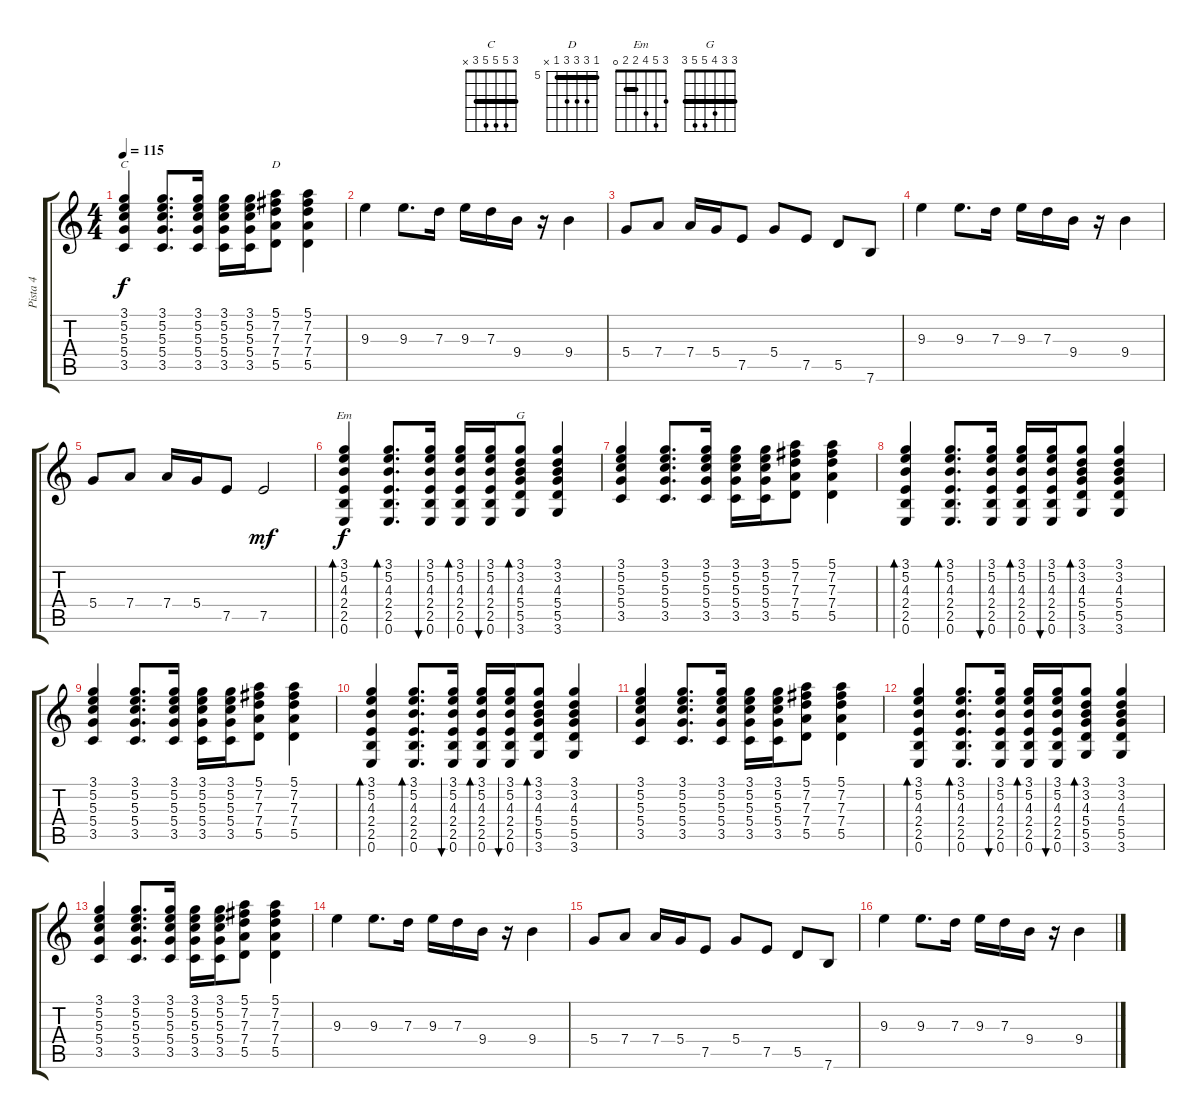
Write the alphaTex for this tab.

\track ("Pista 4" "Pista 4") {instrument distortionguitar}
\staff {score tabs}
\tuning (E4 B3 G3 D3 A2 E2) {hide}
\chord ("C" 3 5 5 5 3 x) {barre 3}
\chord ("D" 5 7 7 7 5 x) {firstfret 5 barre 5}
\chord ("Em" 3 5 4 2 2 0) {barre 2}
\chord ("G" 3 3 4 5 5 3) {barre 3}
\ts (4 4)
\tempo 115
\clef g2
\ks c
(3.1 5.2 5.3 5.4 3.5).4{ch "C" dy f} (3.1 5.2 5.3 5.4 3.5).8{d} (3.1 5.2 5.3 5.4 3.5).16 (3.1 5.2 5.3 5.4 3.5).16 (3.1 5.2 5.3 5.4 3.5).16 (5.1 7.2 7.3 7.4 5.5).8{ch "D"} (5.1 7.2 7.3 7.4 5.5).4 |
9.3.4{instrument distortionguitar} 9.3.8{d} 7.3.16 9.3.16 7.3.16 9.4.16 r.16 9.4.4 |
5.4.8 7.4.8 7.4.16 5.4.16 7.5.8 5.4.8 7.5.8 5.5.8 7.6.8 |
9.3.4 9.3.8{d} 7.3.16 9.3.16 7.3.16 9.4.16 r.16 9.4.4 |
5.4.8 7.4.8 7.4.16 5.4.16 7.5.8 7.5.2{dy mf} |
(3.1 5.2 4.3 2.4 2.5 0.6).4{bd 30 ch "Em" dy f instrument acousticguitarsteel} (3.1 5.2 4.3 2.4 2.5 0.6).8{d bd 30} (3.1 5.2 4.3 2.4 2.5 0.6).16{bu 30} (3.1 5.2 4.3 2.4 2.5 0.6).16{bd 30} (3.1 5.2 4.3 2.4 2.5 0.6).16{bu 30} (3.1 3.2 4.3 5.4 5.5 3.6).8{bd 30 ch "G"} (3.1 3.2 4.3 5.4 5.5 3.6).4 |
(3.1 5.2 5.3 5.4 3.5).4 (3.1 5.2 5.3 5.4 3.5).8{d} (3.1 5.2 5.3 5.4 3.5).16 (3.1 5.2 5.3 5.4 3.5).16 (3.1 5.2 5.3 5.4 3.5).16 (5.1 7.2 7.3 7.4 5.5).8 (5.1 7.2 7.3 7.4 5.5).4 |
(3.1 5.2 4.3 2.4 2.5 0.6).4{bd 30} (3.1 5.2 4.3 2.4 2.5 0.6).8{d bd 30} (3.1 5.2 4.3 2.4 2.5 0.6).16{bu 30} (3.1 5.2 4.3 2.4 2.5 0.6).16{bd 30} (3.1 5.2 4.3 2.4 2.5 0.6).16{bu 30} (3.1 3.2 4.3 5.4 5.5 3.6).8{bd 30} (3.1 3.2 4.3 5.4 5.5 3.6).4 |
(3.1 5.2 5.3 5.4 3.5).4 (3.1 5.2 5.3 5.4 3.5).8{d} (3.1 5.2 5.3 5.4 3.5).16 (3.1 5.2 5.3 5.4 3.5).16 (3.1 5.2 5.3 5.4 3.5).16 (5.1 7.2 7.3 7.4 5.5).8 (5.1 7.2 7.3 7.4 5.5).4 |
(3.1 5.2 4.3 2.4 2.5 0.6).4{bd 30} (3.1 5.2 4.3 2.4 2.5 0.6).8{d bd 30} (3.1 5.2 4.3 2.4 2.5 0.6).16{bu 30} (3.1 5.2 4.3 2.4 2.5 0.6).16{bd 30} (3.1 5.2 4.3 2.4 2.5 0.6).16{bu 30} (3.1 3.2 4.3 5.4 5.5 3.6).8{bd 30} (3.1 3.2 4.3 5.4 5.5 3.6).4 |
(3.1 5.2 5.3 5.4 3.5).4 (3.1 5.2 5.3 5.4 3.5).8{d} (3.1 5.2 5.3 5.4 3.5).16 (3.1 5.2 5.3 5.4 3.5).16 (3.1 5.2 5.3 5.4 3.5).16 (5.1 7.2 7.3 7.4 5.5).8 (5.1 7.2 7.3 7.4 5.5).4 |
(3.1 5.2 4.3 2.4 2.5 0.6).4{bd 30} (3.1 5.2 4.3 2.4 2.5 0.6).8{d bd 30} (3.1 5.2 4.3 2.4 2.5 0.6).16{bu 30} (3.1 5.2 4.3 2.4 2.5 0.6).16{bd 30} (3.1 5.2 4.3 2.4 2.5 0.6).16{bu 30} (3.1 3.2 4.3 5.4 5.5 3.6).8{bd 30} (3.1 3.2 4.3 5.4 5.5 3.6).4 |
(3.1 5.2 5.3 5.4 3.5).4 (3.1 5.2 5.3 5.4 3.5).8{d} (3.1 5.2 5.3 5.4 3.5).16 (3.1 5.2 5.3 5.4 3.5).16 (3.1 5.2 5.3 5.4 3.5).16 (5.1 7.2 7.3 7.4 5.5).8 (5.1 7.2 7.3 7.4 5.5).4 |
9.3.4{instrument distortionguitar} 9.3.8{d} 7.3.16 9.3.16 7.3.16 9.4.16 r.16 9.4.4 |
5.4.8 7.4.8 7.4.16 5.4.16 7.5.8 5.4.8 7.5.8 5.5.8 7.6.8 |
9.3.4 9.3.8{d} 7.3.16 9.3.16 7.3.16 9.4.16 r.16 9.4.4
